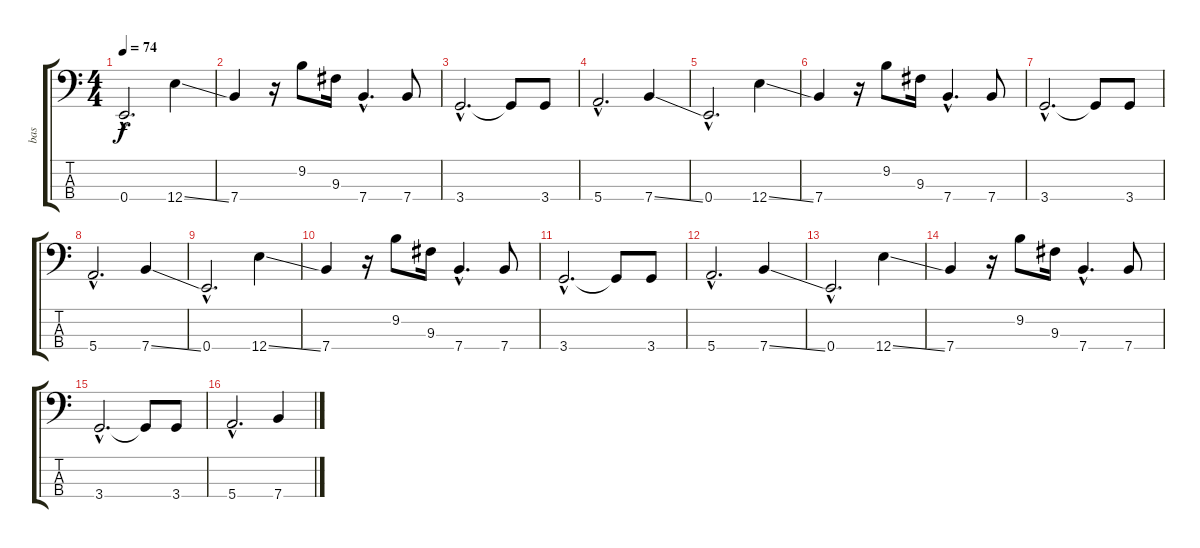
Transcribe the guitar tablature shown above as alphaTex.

\track ("bas" "bas") {instrument electricbassfinger}
\staff {score tabs}
\tuning (G2 D2 A1 E1) {hide}
\ts (4 4)
\tempo 74
\clef f4
\ks c
0.4{hac}.2{d dy f} 12.4{ss}.4 |
7.4.4 r.16 9.2.8 9.3.16 7.4{hac}.4{d} 7.4.8 |
3.4{hac}.2{d} 3.4{t}.8 3.4.8 |
5.4{hac}.2{d} 7.4{ss}.4 |
0.4{hac}.2{d} 12.4{ss}.4 |
7.4.4 r.16 9.2.8 9.3.16 7.4{hac}.4{d} 7.4.8 |
3.4{hac}.2{d} 3.4{t}.8 3.4.8 |
5.4{hac}.2{d} 7.4{ss}.4 |
0.4{hac}.2{d} 12.4{ss}.4 |
7.4.4 r.16 9.2.8 9.3.16 7.4{hac}.4{d} 7.4.8 |
3.4{hac}.2{d} 3.4{t}.8 3.4.8 |
5.4{hac}.2{d} 7.4{ss}.4 |
0.4{hac}.2{d} 12.4{ss}.4 |
7.4.4 r.16 9.2.8 9.3.16 7.4{hac}.4{d} 7.4.8 |
3.4{hac}.2{d} 3.4{t}.8 3.4.8 |
5.4{hac}.2{d} 7.4{ss}.4
